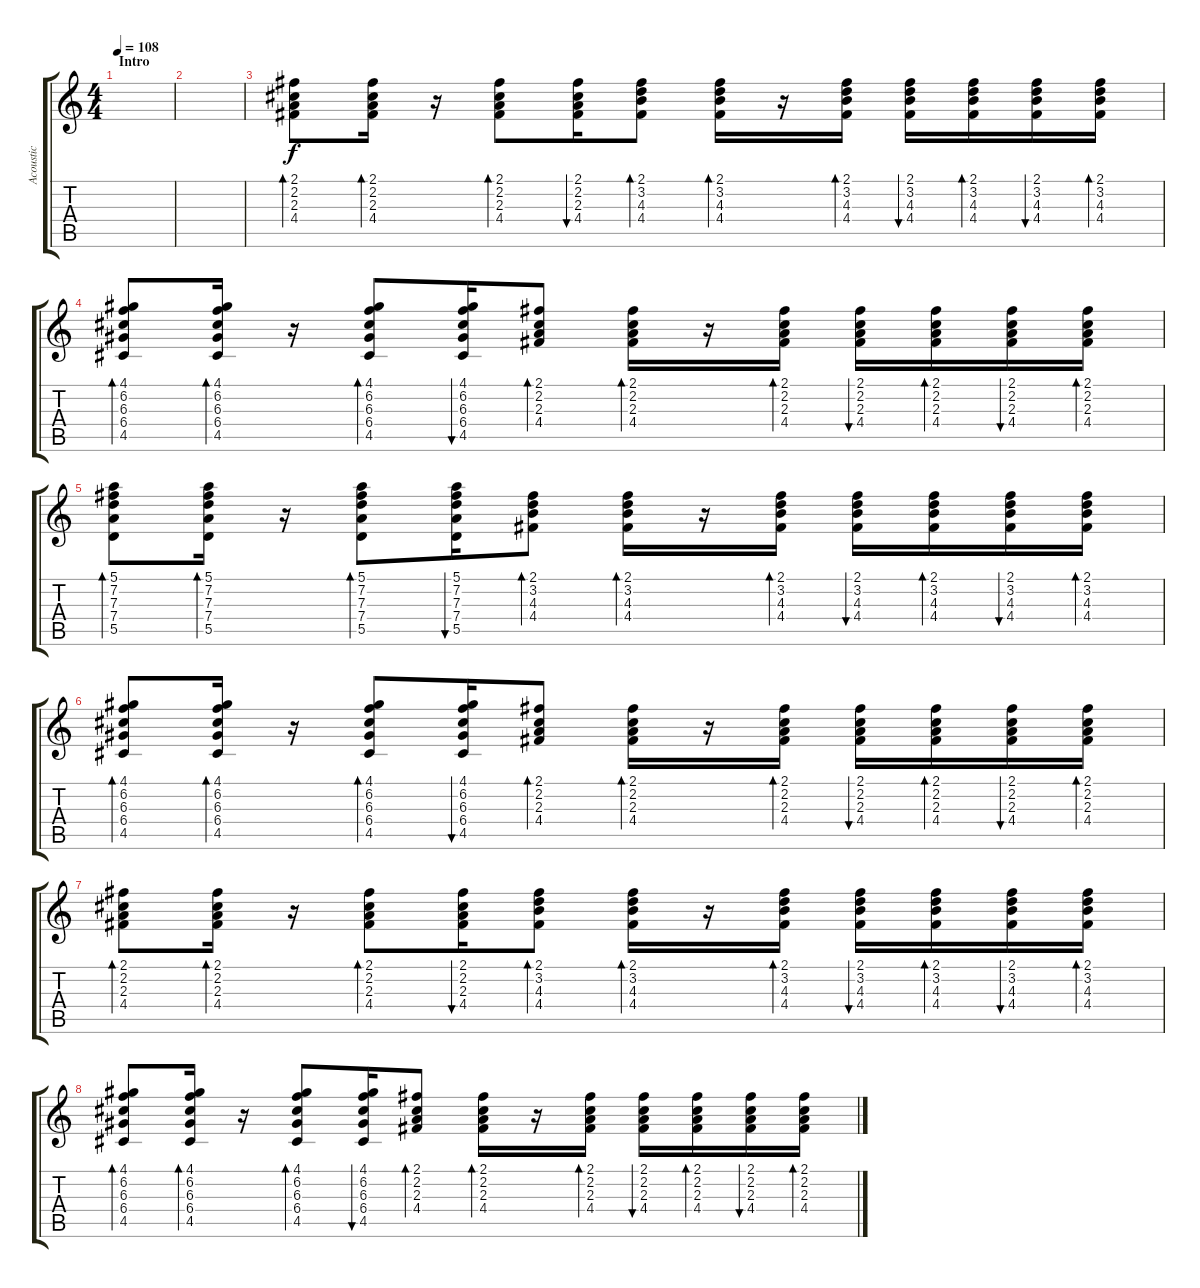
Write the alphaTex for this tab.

\track ("Acoustic" "Acoustic") {instrument acousticguitarsteel}
\staff {score tabs}
\tuning (E4 B3 G3 D3 A2 E2) {hide}
\ts (4 4)
\section ("" "Intro")
\tempo 108
\tempo 115
\tempo 108
\clef g2
\ks c
|
|
(2.1 2.2 2.3 4.4).8{bd 60} (2.1 2.2 2.3 4.4).16{bd 60} r.16 (2.1 2.2 2.3 4.4).8{bd 60} (2.1 2.2 2.3 4.4).16{bu 60} (2.1 3.2 4.3 4.4).8{bd 60} (2.1 3.2 4.3 4.4).16{bd 60} r.16 (2.1 3.2 4.3 4.4).16{bd 60} (2.1 3.2 4.3 4.4).16{bu 60} (2.1 3.2 4.3 4.4).16{bd 60} (2.1 3.2 4.3 4.4).16{bu 60} (2.1 3.2 4.3 4.4).16{bd 60} |
(4.1 6.2 6.3 6.4 4.5).8{bd 60} (4.1 6.2 6.3 6.4 4.5).16{bd 60} r.16 (4.1 6.2 6.3 6.4 4.5).8{bd 60} (4.1 6.2 6.3 6.4 4.5).16{bu 60} (2.1 2.2 2.3 4.4).8{bd 60} (2.1 2.2 2.3 4.4).16{bd 60} r.16 (2.1 2.2 2.3 4.4).16{bd 60} (2.1 2.2 2.3 4.4).16{bu 60} (2.1 2.2 2.3 4.4).16{bd 60} (2.1 2.2 2.3 4.4).16{bu 60} (2.1 2.2 2.3 4.4).16{bd 60} |
(5.1 7.2 7.3 7.4 5.5).8{bd 60} (5.1 7.2 7.3 7.4 5.5).16{bd 60} r.16 (5.1 7.2 7.3 7.4 5.5).8{bd 60} (5.1 7.2 7.3 7.4 5.5).16{bu 60} (2.1 3.2 4.3 4.4).8{bd 60} (2.1 3.2 4.3 4.4).16{bd 60} r.16 (2.1 3.2 4.3 4.4).16{bd 60} (2.1 3.2 4.3 4.4).16{bu 60} (2.1 3.2 4.3 4.4).16{bd 60} (2.1 3.2 4.3 4.4).16{bu 60} (2.1 3.2 4.3 4.4).16{bd 60} |
(4.1 6.2 6.3 6.4 4.5).8{bd 60} (4.1 6.2 6.3 6.4 4.5).16{bd 60} r.16 (4.1 6.2 6.3 6.4 4.5).8{bd 60} (4.1 6.2 6.3 6.4 4.5).16{bu 60} (2.1 2.2 2.3 4.4).8{bd 60} (2.1 2.2 2.3 4.4).16{bd 60} r.16 (2.1 2.2 2.3 4.4).16{bd 60} (2.1 2.2 2.3 4.4).16{bu 60} (2.1 2.2 2.3 4.4).16{bd 60} (2.1 2.2 2.3 4.4).16{bu 60} (2.1 2.2 2.3 4.4).16{bd 60} |
(2.1 2.2 2.3 4.4).8{bd 60} (2.1 2.2 2.3 4.4).16{bd 60} r.16 (2.1 2.2 2.3 4.4).8{bd 60} (2.1 2.2 2.3 4.4).16{bu 60} (2.1 3.2 4.3 4.4).8{bd 60} (2.1 3.2 4.3 4.4).16{bd 60} r.16 (2.1 3.2 4.3 4.4).16{bd 60} (2.1 3.2 4.3 4.4).16{bu 60} (2.1 3.2 4.3 4.4).16{bd 60} (2.1 3.2 4.3 4.4).16{bu 60} (2.1 3.2 4.3 4.4).16{bd 60} |
(4.1 6.2 6.3 6.4 4.5).8{bd 60} (4.1 6.2 6.3 6.4 4.5).16{bd 60} r.16 (4.1 6.2 6.3 6.4 4.5).8{bd 60} (4.1 6.2 6.3 6.4 4.5).16{bu 60} (2.1 2.2 2.3 4.4).8{bd 60} (2.1 2.2 2.3 4.4).16{bd 60} r.16 (2.1 2.2 2.3 4.4).16{bd 60} (2.1 2.2 2.3 4.4).16{bu 60} (2.1 2.2 2.3 4.4).16{bd 60} (2.1 2.2 2.3 4.4).16{bu 60} (2.1 2.2 2.3 4.4).16{bd 60}
